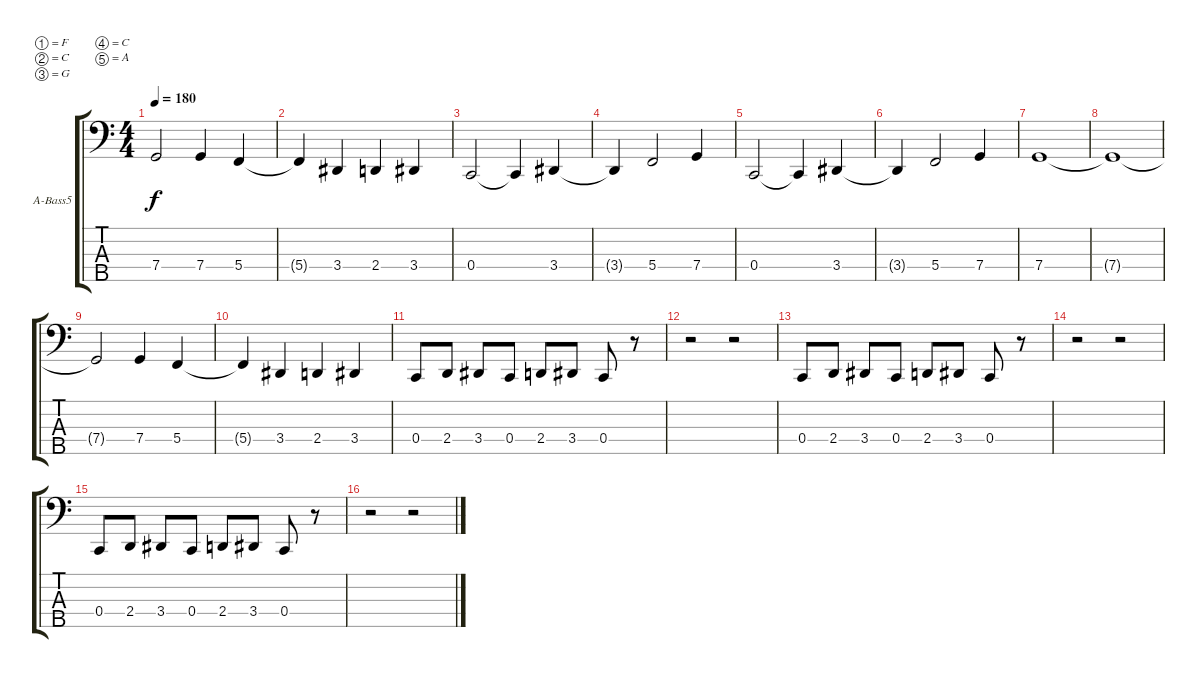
\bracketExtendMode groupsimilarinstruments
\firstSystemTrackNameOrientation horizontal
\otherSystemsTrackNameOrientation horizontal
\track ("Utwór 3" "A-Bass5") {instrument acousticbass}
\staff {score tabs}
\tuning (F2 C2 G1 C1 A0)
\ts (4 4)
\tempo 180
\clef f4
\ks c
7.4{t}.2{dy f} 7.4.4 5.4.4 |
5.4{t}.4 3.4.4 2.4.4 3.4.4 |
0.4.2 0.4{t}.4 3.4.4 |
3.4{t}.4 5.4.2 7.4.4 |
0.4.2 0.4{t}.4 3.4.4 |
3.4{t}.4 5.4.2 7.4.4 |
7.4.1 |
7.4{t}.1 |
7.4{t}.2 7.4.4 5.4.4 |
5.4{t}.4 3.4.4 2.4.4 3.4.4 |
0.4.8 2.4.8 3.4.8 0.4.8 2.4.8 3.4.8 0.4.8 r.8 |
r.2 r.2 |
0.4.8 2.4.8 3.4.8 0.4.8 2.4.8 3.4.8 0.4.8 r.8 |
r.2 r.2 |
0.4.8 2.4.8 3.4.8 0.4.8 2.4.8 3.4.8 0.4.8 r.8 |
r.2 r.2
